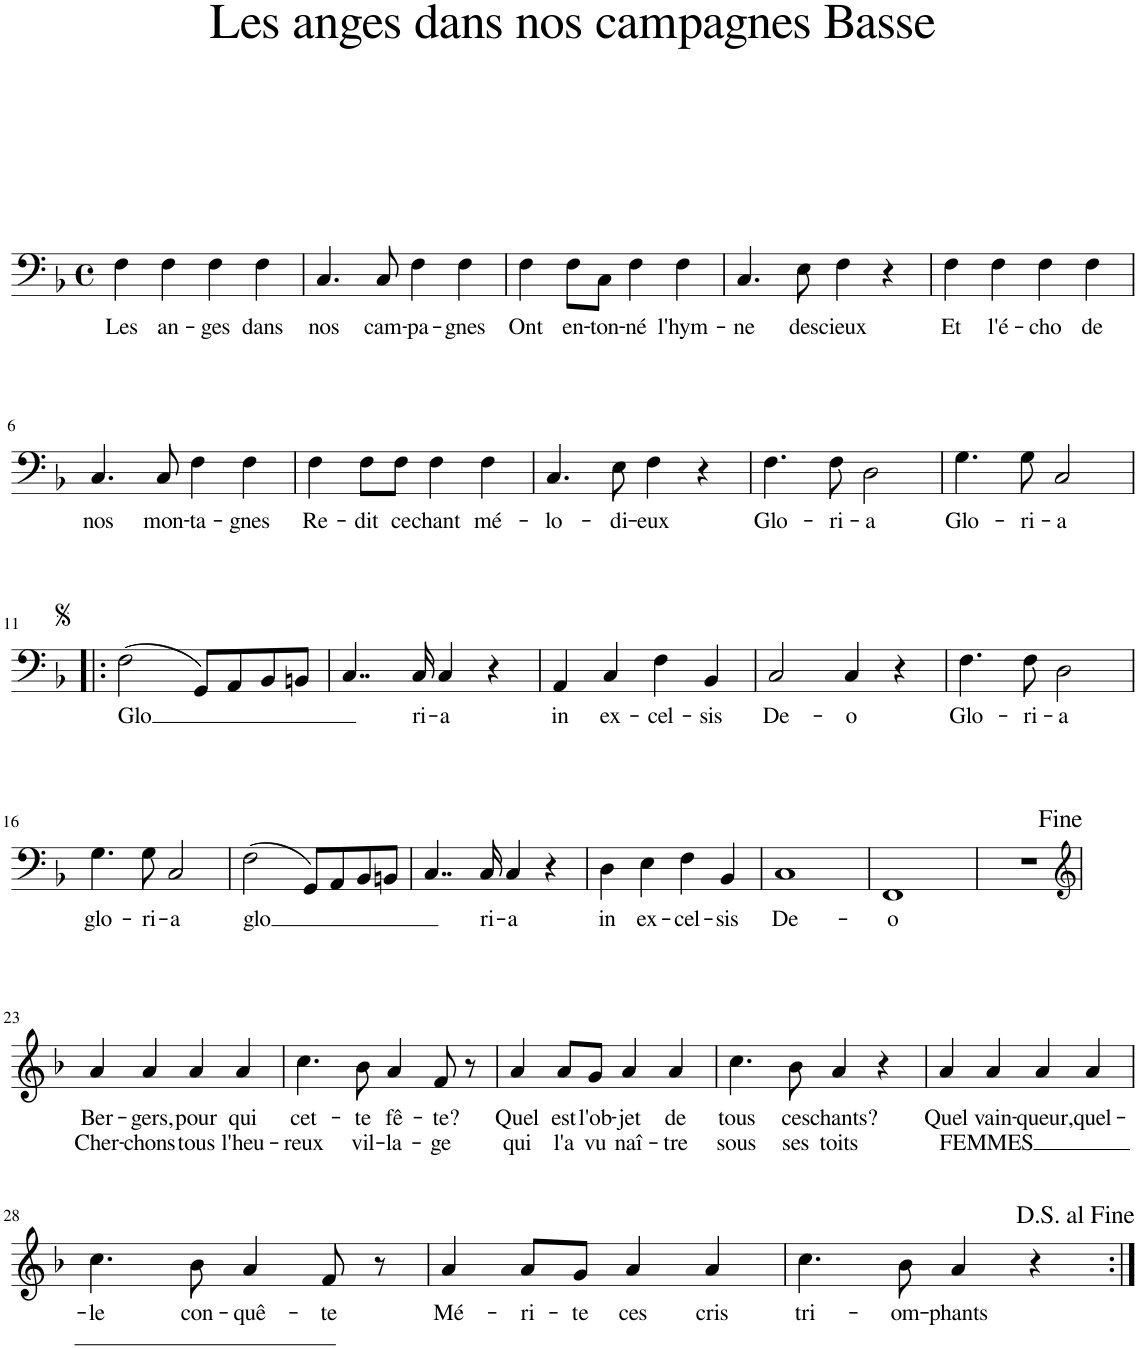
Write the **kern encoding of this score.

**kern	**text	**text
*part1	*part1	*part1
*staff1	*staff1	*staff1
*I"Piano	*	*
*I'Pia.	*	*
*clefF4	*	*
*k[b-]	*	*
*M4/4	*	*
*met(c)	*	*
=1	=1	=1
!	!LO:LY:b	!
4F\	Les	.
!	!LO:LY:b	!
4F\	an-	.
!	!LO:LY:b	!
4F\	-ges	.
!	!LO:LY:b	!
4F\	dans	.
=2	=2	=2
!	!LO:LY:b	!
4.C/	nos	.
!	!LO:LY:b	!
8C/	cam-	.
!	!LO:LY:b	!
4F\	-pa-	.
!	!LO:LY:b	!
4F\	-gnes	.
=3	=3	=3
!	!LO:LY:b	!
4F\	Ont	.
!	!LO:LY:b	!
8F\L	en-	.
!	!LO:LY:b	!
8C\J	-ton-	.
!	!LO:LY:b	!
4F\	-né	.
!	!LO:LY:b	!
4F\	l'hym-	.
=4	=4	=4
!	!LO:LY:b	!
4.C/	-ne	.
!	!LO:LY:b	!
8E\	des	.
!	!LO:LY:b	!
4F\	cieux	.
4r	.	.
=5	=5	=5
!	!LO:LY:b	!
4F\	Et	.
!	!LO:LY:b	!
4F\	l'é-	.
!	!LO:LY:b	!
4F\	-cho	.
!	!LO:LY:b	!
4F\	de	.
!!LO:LB:g=z
=6	=6	=6
!	!LO:LY:b	!
4.C/	nos	.
!	!LO:LY:b	!
8C/	mon-	.
!	!LO:LY:b	!
4F\	-ta-	.
!	!LO:LY:b	!
4F\	-gnes	.
=7	=7	=7
!	!LO:LY:b	!
4F\	Re-	.
!	!LO:LY:b	!
8F\L	-dit	.
!	!LO:LY:b	!
8F\J	ce	.
!	!LO:LY:b	!
4F\	chant	.
!	!LO:LY:b	!
4F\	mé-	.
=8	=8	=8
!	!LO:LY:b	!
4.C/	-lo-	.
!	!LO:LY:b	!
8E\	-di-	.
!	!LO:LY:b	!
4F\	-eux	.
4r	.	.
=9	=9	=9
!	!LO:LY:b	!
4.F\	Glo-	.
!	!LO:LY:b	!
8F\	-ri-	.
!	!LO:LY:b	!
2D\	-a	.
=10	=10	=10
!	!LO:LY:b	!
4.G\	Glo-	.
!	!LO:LY:b	!
8G\	-ri-	.
!	!LO:LY:b	!
2C/	-a	.
!!LO:LB:g=z
=11!|:	=11!|:	=11!|:
!	!LO:LY:b	!
(2F\	Glo	.
8GG/L)	.	.
8AA/	.	.
8BB-/	.	.
8BBn/J	.	.
=12	=12	=12
4..C/	.	.
!	!LO:LY:b	!
16C/	ri-	.
!	!LO:LY:b	!
4C/	-a	.
4r	.	.
=13	=13	=13
!	!LO:LY:b	!
4AA/	in	.
!	!LO:LY:b	!
4C/	ex-	.
!	!LO:LY:b	!
4F\	-cel-	.
!	!LO:LY:b	!
4BB-/	-sis	.
=14	=14	=14
!	!LO:LY:b	!
2C/	De-	.
!	!LO:LY:b	!
4C/	-o	.
4r	.	.
=15	=15	=15
!	!LO:LY:b	!
4.F\	Glo-	.
!	!LO:LY:b	!
8F\	-ri-	.
!	!LO:LY:b	!
2D\	-a	.
!!LO:LB:g=z
=16	=16	=16
!	!LO:LY:b	!
4.G\	glo-	.
!	!LO:LY:b	!
8G\	-ri-	.
!	!LO:LY:b	!
2C/	-a	.
=17	=17	=17
!	!LO:LY:b	!
(2F\	glo	.
8GG/L)	.	.
8AA/	.	.
8BB-/	.	.
8BBn/J	.	.
=18	=18	=18
4..C/	.	.
!	!LO:LY:b	!
16C/	ri-	.
!	!LO:LY:b	!
4C/	-a	.
4r	.	.
=19	=19	=19
!	!LO:LY:b	!
4D\	in	.
!	!LO:LY:b	!
4E\	ex-	.
!	!LO:LY:b	!
4F\	-cel-	.
!	!LO:LY:b	!
4BB-/	-sis	.
=20	=20	=20
!	!LO:LY:b	!
1C	De-	.
=21	=21	=21
!	!LO:LY:b	!
1FF	-o	.
=22	=22	=22
1r	.	.
!!LO:LB:g=z
=23	=23	=23
*clefG2	*	*
!	!LO:LY:b	!LO:LY:b
4a/	Ber-	Cher-
!	!LO:LY:b	!LO:LY:b
4a/	-gers,	-chons
!	!LO:LY:b	!LO:LY:b
4a/	pour	tous
!	!LO:LY:b	!LO:LY:b
4a/	qui	l'heu-
=24	=24	=24
!	!LO:LY:b	!LO:LY:b
4.cc\	cet-	-reux
!	!LO:LY:b	!LO:LY:b
8b-\	-te	vil-
!	!LO:LY:b	!LO:LY:b
4a/	fê-	-la-
!	!LO:LY:b	!LO:LY:b
8f/	-te?	-ge
8r	.	.
=25	=25	=25
!	!LO:LY:b	!LO:LY:b
4a/	Quel	qui
!	!LO:LY:b	!LO:LY:b
8a/L	est	l'a
!	!LO:LY:b	!LO:LY:b
8g/J	l'ob-	vu
!	!LO:LY:b	!LO:LY:b
4a/	-jet	naî-
!	!LO:LY:b	!LO:LY:b
4a/	de	-tre
=26	=26	=26
!	!LO:LY:b	!LO:LY:b
4.cc\	tous	sous
!	!LO:LY:b	!LO:LY:b
8b-\	ces	ses
!	!LO:LY:b	!LO:LY:b
4a/	chants?	toits
4r	.	.
=27	=27	=27
!	!LO:LY:b	!LO:LY:b
4a/	Quel	FEMMES
!	!LO:LY:b	!
4a/	vain-	.
!	!LO:LY:b	!
4a/	-queur,	.
!	!LO:LY:b	!
4a/	quel-	.
!!LO:LB:g=z
=28	=28	=28
!	!LO:LY:b	!
4.cc\	-le	.
!	!LO:LY:b	!
8b-\	con-	.
!	!LO:LY:b	!
4a/	-quê-	.
!	!LO:LY:b	!
8f/	-te	.
8r	.	.
=29	=29	=29
!	!LO:LY:b	!
4a/	Mé-	.
!	!LO:LY:b	!
8a/L	-ri-	.
!	!LO:LY:b	!
8g/J	-te	.
!	!LO:LY:b	!
4a/	ces	.
!	!LO:LY:b	!
4a/	cris	.
=30	=30	=30
!	!LO:LY:b	!
4.cc\	tri-	.
!	!LO:LY:b	!
8b-\	-om-	.
!	!LO:LY:b	!
4a/	-phants	.
4r	.	.
=:|!	=:|!	=:|!
*-	*-	*-
